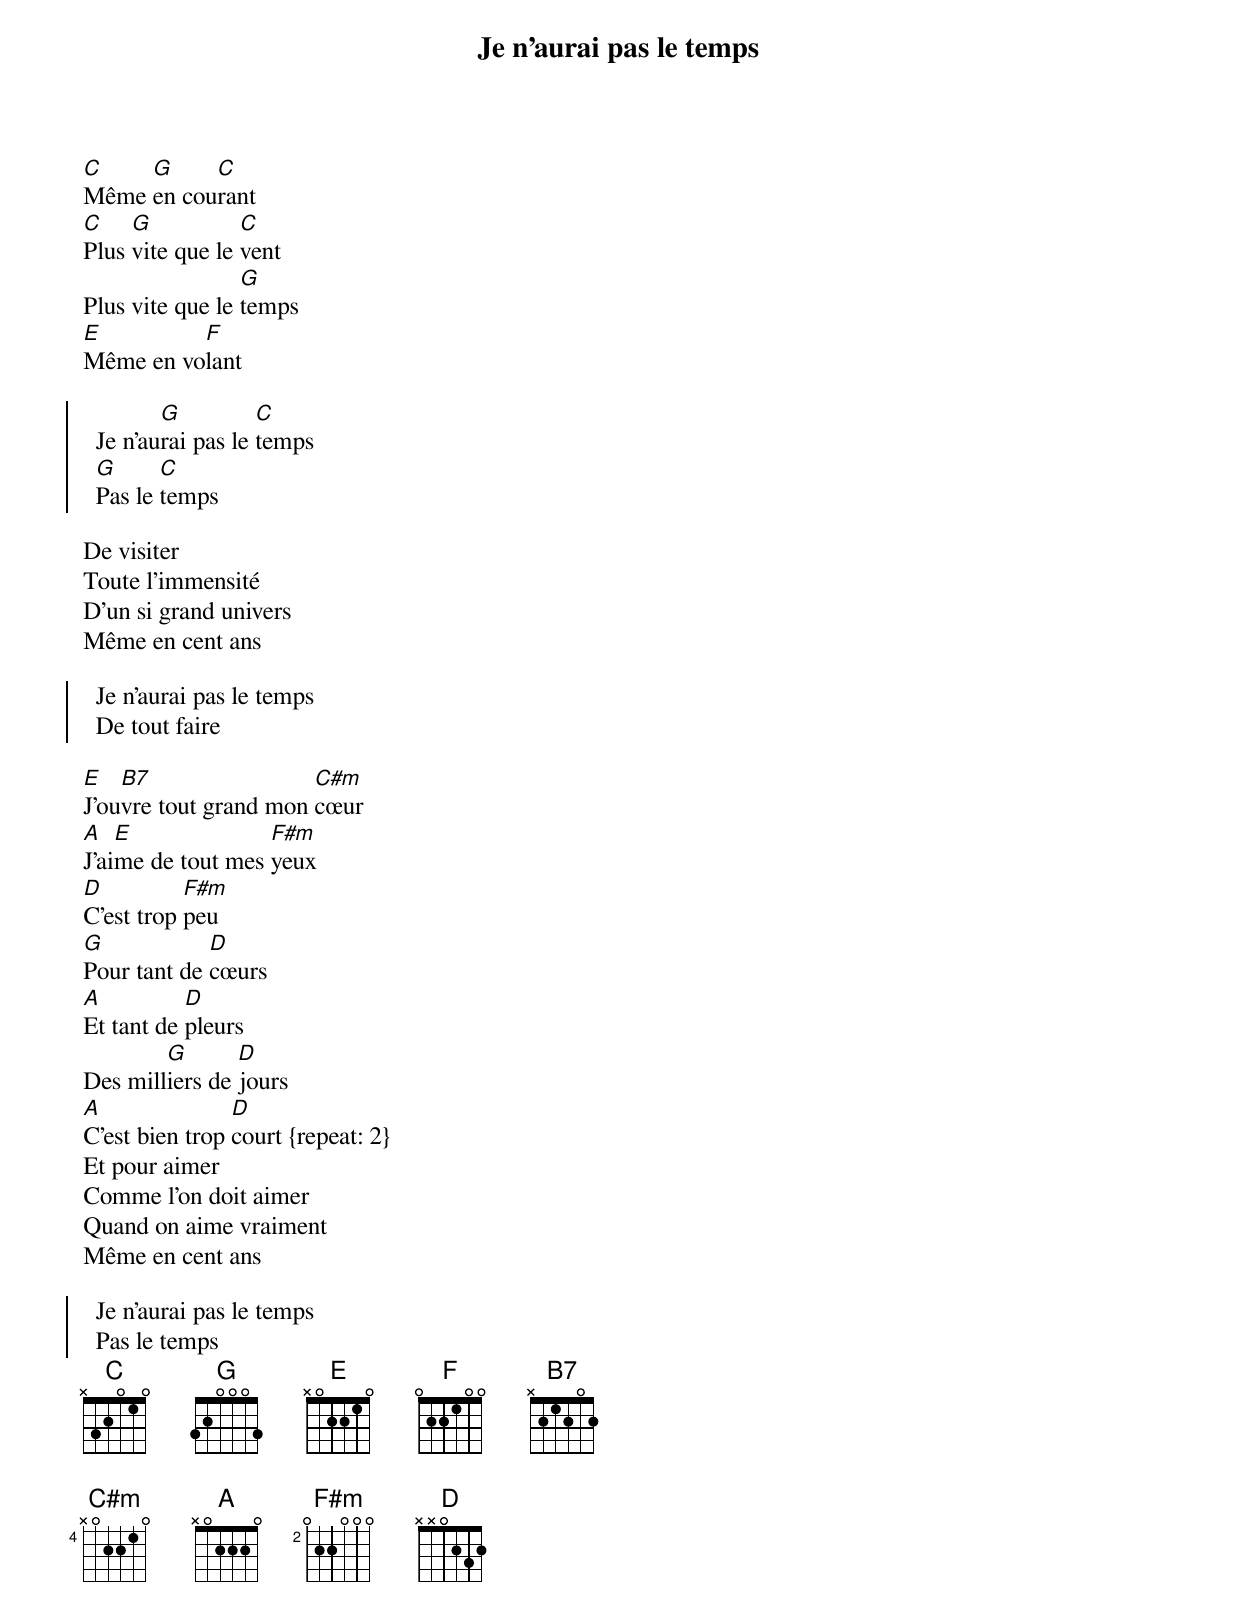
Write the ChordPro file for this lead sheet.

{title: Je n'aurai pas le temps}
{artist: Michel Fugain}
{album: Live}
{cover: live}
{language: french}
{columns: 2}
{define: C frets X 3 2 0 1 0}
{define: G frets 3 2 0 0 0 3}
{define: F base-fret 1 frets 0 2 2 1 0 0}
{define: E frets X 0 2 2 1 0}
{define: B7 frets X 2 1 2 0 2}
{define: C#m base-fret 4 frets X 0 2 2 1 0}
{define: F#m base-fret 2 frets 0 2 2 0 0 0}
{define: D frets X X 0 2 3 2}
{define: A frets X 0 2 2 2 0}

[C]Même [G]en cou[C]rant
[C]Plus [G]vite que le [C]vent
Plus vite que le [G]temps
[E]Même en vo[F]lant

{start_of_chorus}
  Je n'au[G]rai pas le [C]temps
  [G]Pas le [C]temps
{end_of_chorus}

De visiter
Toute l'immensité
D'un si grand univers
Même en cent ans

{start_of_chorus}
  Je n'aurai pas le temps
  De tout faire
{end_of_chorus}

[E]J'ou[B7]vre tout grand mon [C#m]cœur
[A]J'ai[E]me de tout mes [F#m]yeux
[D]C'est trop [F#m]peu
[G]Pour tant de [D]cœurs
[A]Et tant de [D]pleurs
Des mill[G]iers de [D]jours
[A]C'est bien trop [D]court {repeat: 2}
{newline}
Et pour aimer
Comme l'on doit aimer
Quand on aime vraiment
Même en cent ans

{start_of_chorus}
  Je n'aurai pas le temps
  Pas le temps
{end_of_chorus}
